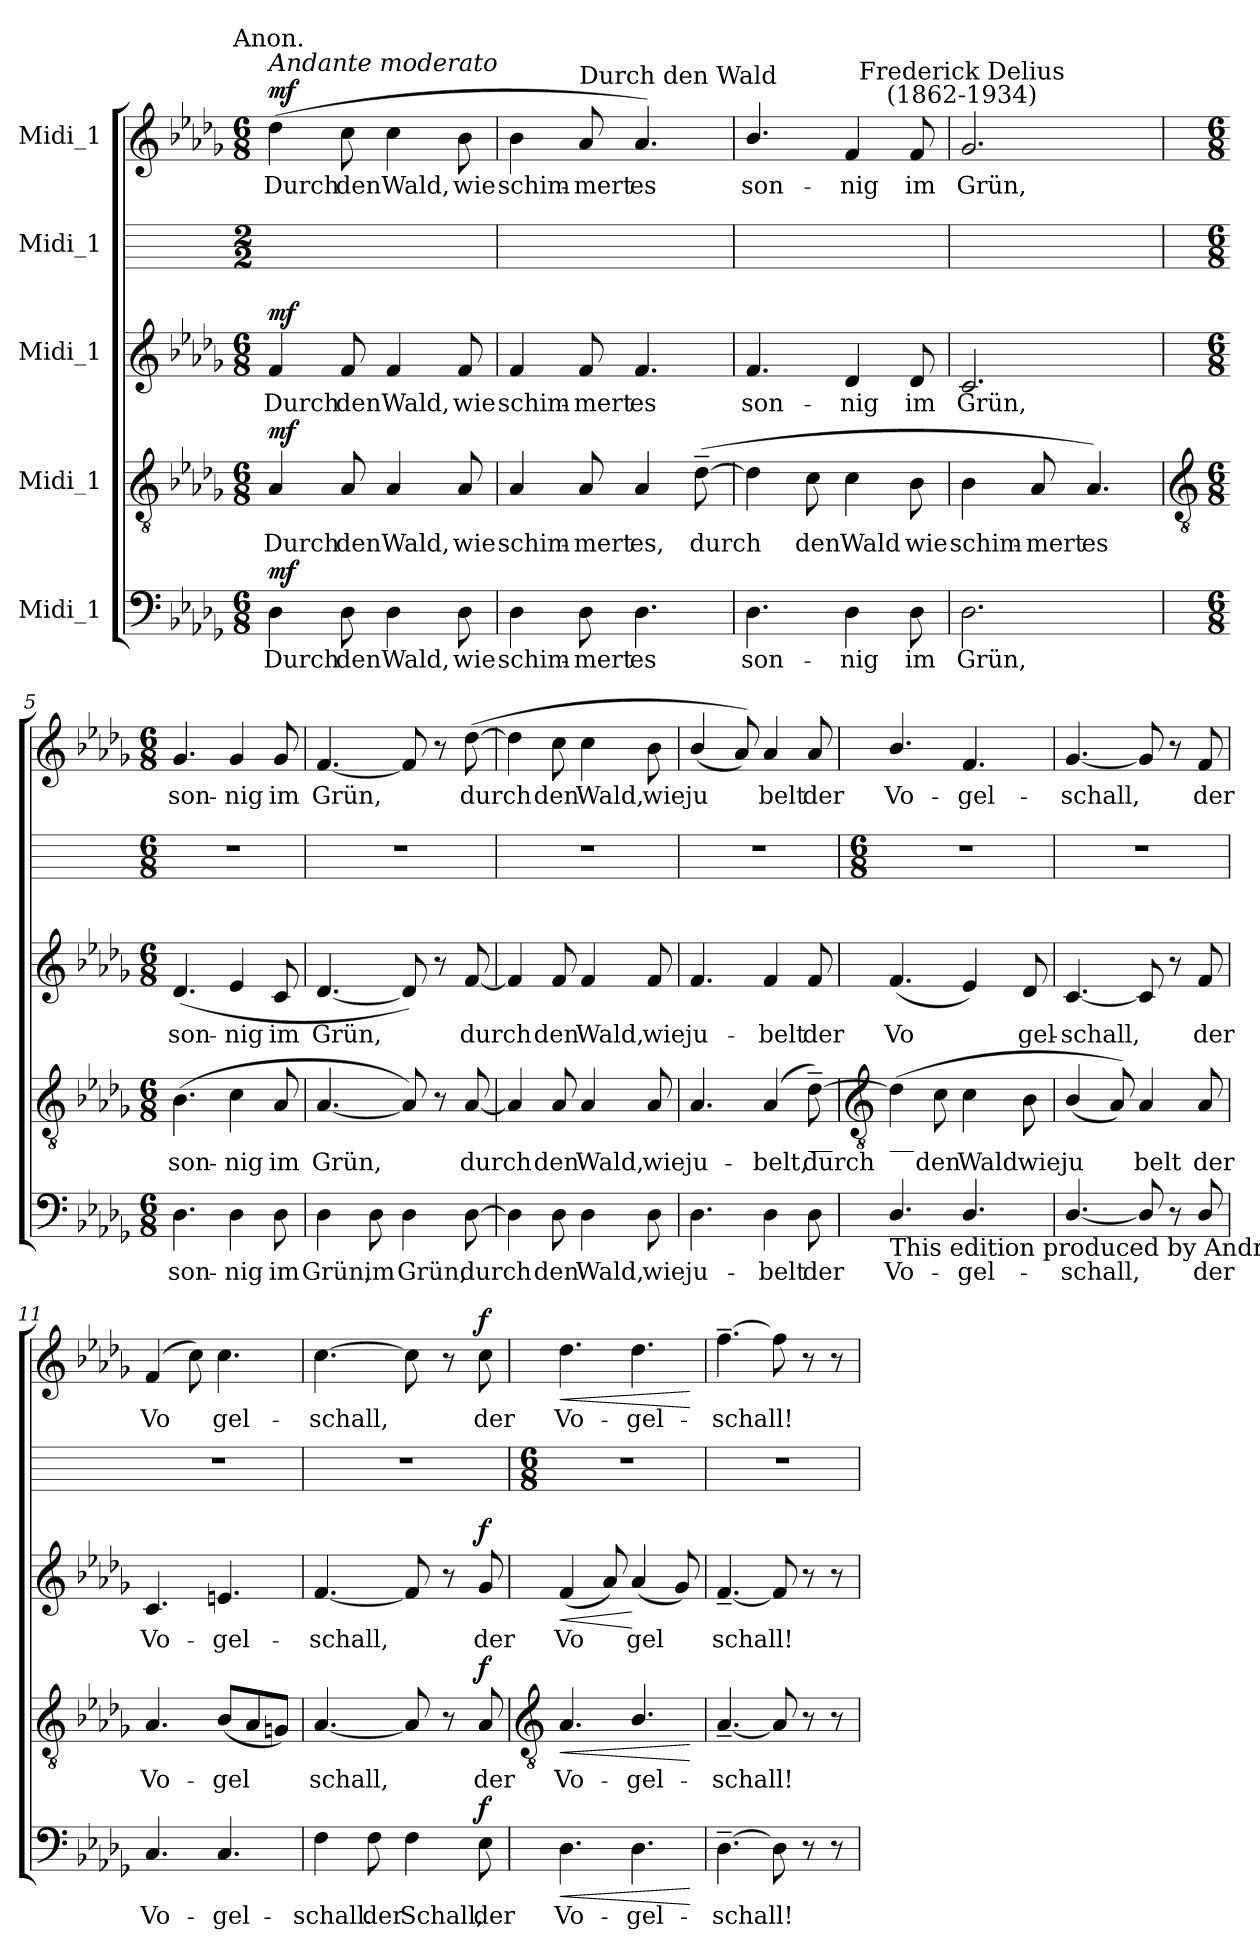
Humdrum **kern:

**kern	**text	**dynam	**kern	**text	**dynam	**kern	**text	**dynam	**kern	**kern	**text	**dynam
*part5	*part5	*part5	*part4	*part4	*part4	*part3	*part3	*part3	*part2	*part1	*part1	*part1
*staff5	*staff5	*staff5	*staff4	*staff4	*staff4	*staff3	*staff3	*staff3	*staff2	*staff1	*staff1	*staff1
*I"Midi_1	*	*	*I"Midi_1	*	*	*I"Midi_1	*	*	*I"Midi_1	*I"Midi_1	*	*
*clefF4	*	*	*clefGv2	*	*	*clefG2	*	*	*	*clefG2	*	*
*k[b-e-a-d-g-]	*	*	*k[b-e-a-d-g-]	*	*	*k[b-e-a-d-g-]	*	*	*	*k[b-e-a-d-g-]	*	*
*D-:	*	*	*D-:	*	*	*D-:	*	*	*	*D-:	*	*
*M6/8	*	*	*M6/8	*	*	*M6/8	*	*	*M2/2	*M6/8	*	*
=1	=1	=1	=1	=1	=1	=1	=1	=1	=1	=1	=1	=1
!	!	!	!	!	!	!	!	!	!	!LO:TX:a:i:t=Andante moderato	!	!
!	!	!	!	!	!	!	!	!	!	!LO:TX:a:cj:t=Anon.	!	!
!	!LO:LY:b	!LO:DY:a	!	!LO:LY:b	!LO:DY:a	!	!LO:LY:b	!LO:DY:a	!	!	!LO:LY:b	!LO:DY:a
4D-	Durch	mf	4A-	Durch	mf	4f	Durch	mf	2.r	(>4dd-	Durch	mf
!	!LO:LY:b	!	!	!LO:LY:b	!	!	!LO:LY:b	!	!	!	!LO:LY:b	!
8D-	den	.	8A-	den	.	8f	den	.	.	8cc	den	.
!	!LO:LY:b	!	!	!LO:LY:b	!	!	!LO:LY:b	!	!	!	!LO:LY:b	!
4D-	Wald,	.	4A-	Wald,	.	4f	Wald,	.	.	4cc	Wald,	.
!	!LO:LY:b	!	!	!LO:LY:b	!	!	!LO:LY:b	!	!	!	!LO:LY:b	!
8D-	wie	.	8A-	wie	.	8f	wie	.	.	8b-	wie	.
=2	=2	=2	=2	=2	=2	=2	=2	=2	=2	=2	=2	=2
!	!LO:LY:b	!	!	!LO:LY:b	!	!	!LO:LY:b	!	!	!	!LO:LY:b	!
4D-	schim-	.	4A-	schim-	.	4f	schim-	.	2.r	4b-	schim-	.
!	!	!	!	!	!	!	!	!	!	!LO:TX:a:t=Durch den Wald	!	!
!	!LO:LY:b	!	!	!LO:LY:b	!	!	!LO:LY:b	!	!	!	!LO:LY:b	!
8D-	-mert	.	8A-	-mert	.	8f	-mert	.	.	8a-	-mert	.
!	!LO:LY:b	!	!	!LO:LY:b	!	!	!LO:LY:b	!	!	!	!LO:LY:b	!
4.D-	es	.	4A-	es,	.	4.f	es	.	.	4.a-)	es	.
!	!	!	!	!LO:LY:b	!	!	!	!	!	!	!	!
.	.	.	(>[8d-~	durch	.	.	.	.	.	.	.	.
=3	=3	=3	=3	=3	=3	=3	=3	=3	=3	=3	=3	=3
!	!LO:LY:b	!	!	!	!	!	!LO:LY:b	!	!	!	!LO:LY:b	!
4.D-	son-	.	4d-]	.	.	4.f	son-	.	2.r	4.b-/	son-	.
!	!	!	!	!LO:LY:b	!	!	!	!	!	!	!	!
.	.	.	8c	den	.	.	.	.	.	.	.	.
!	!LO:LY:b	!	!	!LO:LY:b	!	!	!LO:LY:b	!	!	!	!LO:LY:b	!
4D-	-nig	.	4c	Wald	.	4d-	-nig	.	.	4f	-nig	.
!	!LO:LY:b	!	!	!LO:LY:b	!	!	!LO:LY:b	!	!	!	!LO:LY:b	!
8D-	im	.	8B-	wie	.	8d-	im	.	.	8f	im	.
=4	=4	=4	=4	=4	=4	=4	=4	=4	=4	=4	=4	=4
!	!	!	!	!	!	!	!	!	!	!LO:TX:a:cj:t=Frederick Delius\n(1862-1934)	!	!
!	!LO:LY:b	!	!	!LO:LY:b	!	!	!LO:LY:b	!	!	!	!LO:LY:b	!
2.D-	Grün,	.	4B-	schim-	.	2.c	Grün,	.	2.r	2.g-	Grün,	.
!	!	!	!	!LO:LY:b	!	!	!	!	!	!	!	!
.	.	.	8A-	-mert	.	.	.	.	.	.	.	.
!	!	!	!	!LO:LY:b	!	!	!	!	!	!	!	!
.	.	.	4.A-)	es	.	.	.	.	.	.	.	.
!!LO:LB:g=z
=5	=5	=5	=5	=5	=5	=5	=5	=5	=5	=5	=5	=5
*	*	*	*clefGv2	*	*	*	*	*	*	*	*	*
*M6/8	*	*	*M6/8	*	*	*M6/8	*	*	*M6/8	*M6/8	*	*
!	!LO:LY:b	!	!	!LO:LY:b	!	!	!LO:LY:b	!	!	!	!LO:LY:b	!
4.D-	son-	.	(>4.B-	son-	.	(>4.d-	son-	.	2.r	4.g-	son-	.
!	!LO:LY:b	!	!	!LO:LY:b	!	!	!LO:LY:b	!	!	!	!LO:LY:b	!
4D-	-nig	.	4c	-nig	.	4e-	-nig	.	.	4g-	-nig	.
!	!LO:LY:b	!	!	!LO:LY:b	!	!	!LO:LY:b	!	!	!	!LO:LY:b	!
8D-	im	.	8A-	im	.	8c	im	.	.	8g-	im	.
=6	=6	=6	=6	=6	=6	=6	=6	=6	=6	=6	=6	=6
!	!LO:LY:b	!	!	!LO:LY:b	!	!	!LO:LY:b	!	!	!	!LO:LY:b	!
4D-	Grün,	.	[4.A-	Grün,	.	[4.d-	Grün,	.	2.r	[4.f	Grün,	.
!	!LO:LY:b	!	!	!	!	!	!	!	!	!	!	!
8D-	im	.	.	.	.	.	.	.	.	.	.	.
!	!LO:LY:b	!	!	!	!	!	!	!	!	!	!	!
4D-	Grün,	.	8A-])	.	.	8d-])	.	.	.	8f]	.	.
.	.	.	8r	.	.	8r	.	.	.	8r	.	.
!	!LO:LY:b	!	!	!LO:LY:b	!	!	!LO:LY:b	!	!	!	!LO:LY:b	!
[8D-	durch	.	[8A-	durch	.	[8f	durch	.	.	(>[8dd-	durch	.
=7	=7	=7	=7	=7	=7	=7	=7	=7	=7	=7	=7	=7
4D-]	.	.	4A-]	.	.	4f]	.	.	2.r	4dd-]	.	.
!	!LO:LY:b	!	!	!LO:LY:b	!	!	!LO:LY:b	!	!	!	!LO:LY:b	!
8D-	den	.	8A-	den	.	8f	den	.	.	8cc	den	.
!	!LO:LY:b	!	!	!LO:LY:b	!	!	!LO:LY:b	!	!	!	!LO:LY:b	!
4D-	Wald,	.	4A-	Wald,	.	4f	Wald,	.	.	4cc	Wald,	.
!	!LO:LY:b	!	!	!LO:LY:b	!	!	!LO:LY:b	!	!	!	!LO:LY:b	!
8D-	wie	.	8A-	wie	.	8f	wie	.	.	8b-	wie	.
=8	=8	=8	=8	=8	=8	=8	=8	=8	=8	=8	=8	=8
!	!LO:LY:b	!	!	!LO:LY:b	!	!	!LO:LY:b	!	!	!	!LO:LY:b	!
4.D-	ju-	.	4.A-	ju-	.	4.f	ju-	.	2.r	(<4b-/	ju	.
.	.	.	.	.	.	.	.	.	.	8a-))	.	.
!	!LO:LY:b	!	!	!LO:LY:b	!	!	!LO:LY:b	!	!	!	!LO:LY:b	!
4D-	-belt	.	(>4A-	-belt,	.	4f	-belt	.	.	4a-	belt	.
!	!	!	!LO:TX:b:t=__	!	!	!	!	!	!	!	!	!
!	!LO:LY:b	!	!	!LO:LY:b	!	!	!LO:LY:b	!	!	!	!LO:LY:b	!
8D-	der	.	[8d-~)	durch	.	8f	der	.	.	8a-	der	.
!!LO:LB:g=z
=9	=9	=9	=9	=9	=9	=9	=9	=9	=9	=9	=9	=9
*	*	*	*clefGv2	*	*	*	*	*	*	*	*	*
*	*	*	*	*	*	*	*	*	*M6/8	*	*	*
!	!	!	!LO:TX:b:t=__	!	!	!	!	!	!	!	!	!
!LO:TX:b:t=This edition produced by Andrew Sims 2020	!	!	!	!	!	!	!	!	!	!	!	!
!	!LO:LY:b	!	!	!	!	!	!LO:LY:b	!	!	!	!LO:LY:b	!
4.D-/	Vo-	.	(>4d-]	.	.	(<4.f	Vo	.	2.r	4.b-/	Vo-	.
!	!	!	!	!LO:LY:b	!	!	!	!	!	!	!	!
.	.	.	8c	den	.	.	.	.	.	.	.	.
!	!LO:LY:b	!	!	!LO:LY:b	!	!	!	!	!	!	!LO:LY:b	!
4.D-/	-gel-	.	4c	Wald	.	4e-)	.	.	.	4.f	-gel-	.
!	!	!	!	!LO:LY:b	!	!	!LO:LY:b	!	!	!	!	!
.	.	.	8B-	wie	.	8d-	gel-	.	.	.	.	.
=10	=10	=10	=10	=10	=10	=10	=10	=10	=10	=10	=10	=10
!	!LO:LY:b	!	!	!LO:LY:b	!	!	!LO:LY:b	!	!	!	!LO:LY:b	!
[4.D-/	-schall,	.	(<4B-/	ju	.	[4.c	-schall,	.	2.r	[4.g-	-schall,	.
.	.	.	8A-))	.	.	.	.	.	.	.	.	.
!	!	!	!	!LO:LY:b	!	!	!	!	!	!	!	!
8D-/]	.	.	4A-	belt	.	8c]	.	.	.	8g-]	.	.
8r	.	.	.	.	.	8r	.	.	.	8r	.	.
!	!LO:LY:b	!	!	!LO:LY:b	!	!	!LO:LY:b	!	!	!	!LO:LY:b	!
8D-/	der	.	8A-	der	.	8f	der	.	.	8f	der	.
=11	=11	=11	=11	=11	=11	=11	=11	=11	=11	=11	=11	=11
!	!LO:LY:b	!	!	!LO:LY:b	!	!	!LO:LY:b	!	!	!	!LO:LY:b	!
4.C	Vo-	.	4.A-	Vo-	.	4.c	Vo-	.	2.r	(<4f	Vo	.
.	.	.	.	.	.	.	.	.	.	8cc)	.	.
!	!LO:LY:b	!	!	!LO:LY:b	!	!	!LO:LY:b	!	!	!	!LO:LY:b	!
4.C	-gel-	.	(<8B-/L	-gel	.	4.en	-gel-	.	.	4.cc	gel-	.
.	.	.	8A-/	.	.	.	.	.	.	.	.	.
.	.	.	8Gn/J)	.	.	.	.	.	.	.	.	.
=12	=12	=12	=12	=12	=12	=12	=12	=12	=12	=12	=12	=12
!	!LO:LY:b	!	!	!LO:LY:b	!	!	!LO:LY:b	!	!	!	!LO:LY:b	!
4F	-schall.	.	[4.A-	schall,	.	[4.f	-schall,	.	2.r	[4.cc	-schall,	.
!	!LO:LY:b	!	!	!	!	!	!	!	!	!	!	!
8F	der	.	.	.	.	.	.	.	.	.	.	.
!	!LO:LY:b	!	!	!	!	!	!	!	!	!	!	!
4F	Schall,	.	8A-]	.	.	8f]	.	.	.	8cc]	.	.
.	.	.	8r	.	.	8r	.	.	.	8r	.	.
!	!LO:LY:b	!LO:DY:a	!	!LO:LY:b	!LO:DY:a	!	!LO:LY:b	!LO:DY:a	!	!	!LO:LY:b	!LO:DY:a
8E-	der	f	8A-	der	f	8g-	der	f	.	8cc	der	f
!!LO:LB:g=z
=13	=13	=13	=13	=13	=13	=13	=13	=13	=13	=13	=13	=13
*	*	*	*clefGv2	*	*	*	*	*	*	*	*	*
*	*	*	*	*	*	*	*	*	*M6/8	*	*	*
!	!LO:LY:b	!LO:HP:b	!	!LO:LY:b	!LO:HP:b	!	!LO:LY:b	!LO:HP:b	!	!	!LO:LY:b	!LO:HP:b
4.D-	Vo-	<	4.A-	Vo-	<	(<4f	Vo	<	2.r	4.dd-	Vo-	<
.	.	.	.	.	.	8a-)	.	.	.	.	.	.
!	!LO:LY:b	!	!	!LO:LY:b	!	!	!LO:LY:b	!	!	!	!LO:LY:b	!
4.D-	-gel-	.	4.B-/	-gel-	.	(<4a-	gel	[	.	4.dd-	-gel-	.
.	.	.	.	.	.	8g-)	.	.	.	.	.	.
.	.	[	.	.	[	.	.	.	.	.	.	[
=14	=14	=14	=14	=14	=14	=14	=14	=14	=14	=14	=14	=14
!	!LO:LY:b	!	!	!LO:LY:b	!	!	!LO:LY:b	!	!	!	!LO:LY:b	!
[4.D-~	-schall!	.	[4.A-~	-schall!	.	[4.f~	schall!	.	2.r	[4.ff~	-schall!	.
8D-]	.	.	8A-]	.	.	8f]	.	.	.	8ff]	.	.
8r	.	.	8r	.	.	8r	.	.	.	8r	.	.
8r	.	.	8r	.	.	8r	.	.	.	8r	.	.
=	=	=	=	=	=	=	=	=	=	=	=	=
*-	*-	*-	*-	*-	*-	*-	*-	*-	*-	*-	*-	*-
